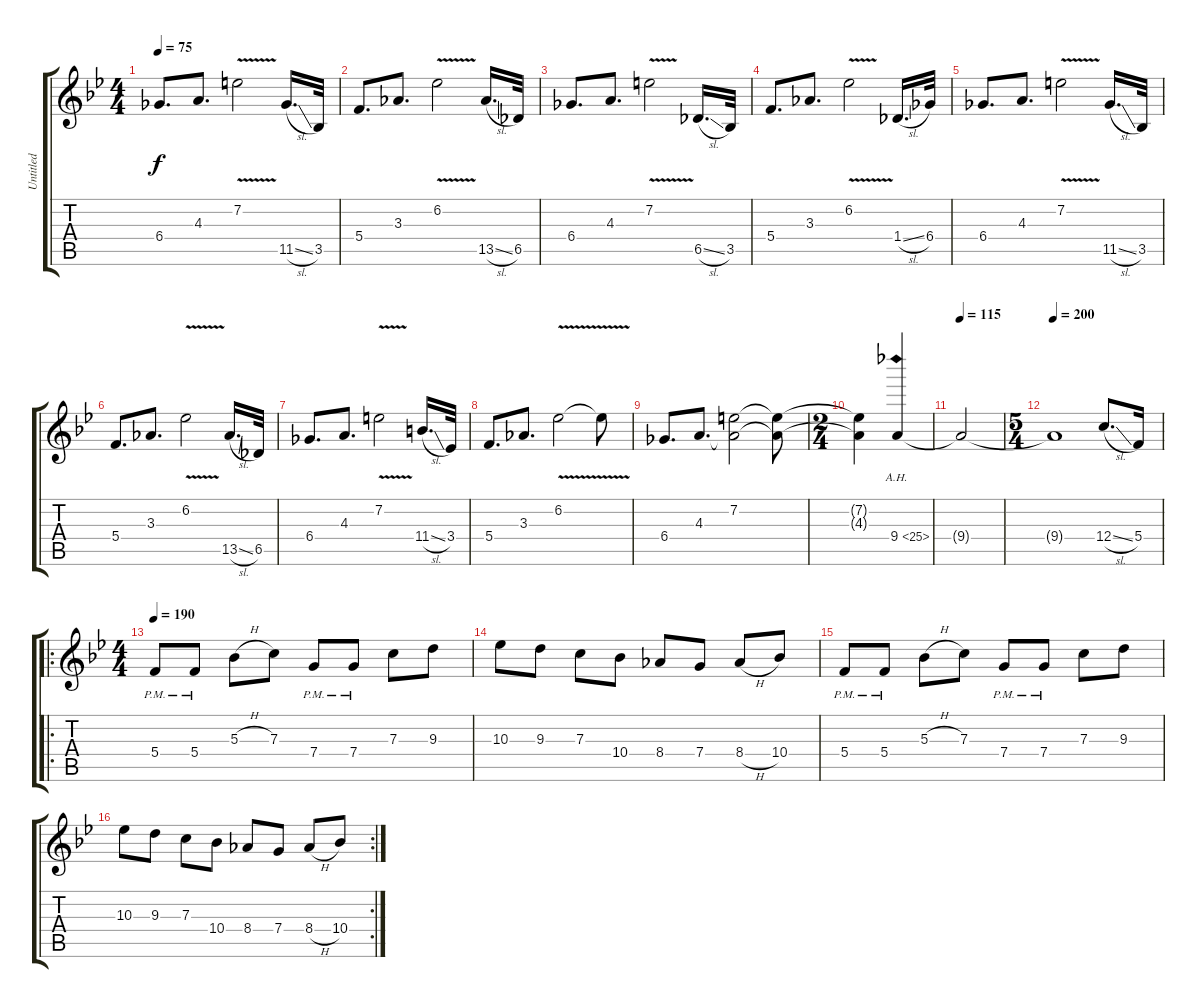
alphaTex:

\track ("Untitled" "Untitled") {instrument distortionguitar}
\staff {score tabs}
\tuning (D4 A3 F3 C3 G2 C2) {hide}
\ts (4 4)
\tempo 75
\clef g2
\ks bb
6.4.8{d dy f} 4.3.8{d} 7.2{v}.2 11.5{sl}.16{d} 3.5.32 |
5.4.8{d} 3.3.8{d} 6.2{v}.2 13.5{sl}.16{d} 6.5.32 |
6.4.8{d} 4.3.8{d} 7.2{v}.2 6.5{sl}.16{d} 3.5.32 |
5.4.8{d} 3.3.8{d} 6.2{v}.2 1.4{sl}.16{d} 6.4.32 |
6.4.8{d} 4.3.8{d} 7.2{v}.2 11.5{sl}.16{d} 3.5.32 |
5.4.8{d} 3.3.8{d} 6.2{v}.2 13.5{sl}.16{d} 6.5.32 |
6.4.8{d} 4.3.8{d} 7.2{v}.2 11.4{sl}.16{d} 3.4.32 |
5.4.8{d} 3.3.8{d} 6.2{v}.2 6.2{v t}.8 |
6.4.8{d} 4.3.8{d} (7.2 4.3{t}).2 (7.2{t} 4.3{t}).8 |
\ts (2 4)
(7.2{t} 4.3{t}).4 9.4{ah 16}.4 |
\tempo 115
9.4{t}.2 |
\ts (5 4)
\tempo 200
9.4{t}.1 12.4{sl}.8{d} 5.4.16 |
\ro
\ts (4 4)
\tempo 190
5.4{pm}.8 5.4{pm}.8 5.3{h}.8 7.3.8 7.4{pm}.8 7.4{pm}.8 7.3.8 9.3.8 |
10.3.8 9.3.8 7.3.8 10.4.8 8.4.8 7.4.8 8.4{h}.8 10.4.8 |
5.4{pm}.8 5.4{pm}.8 5.3{h}.8 7.3.8 7.4{pm}.8 7.4{pm}.8 7.3.8 9.3.8 |
\rc 2
10.3.8 9.3.8 7.3.8 10.4.8 8.4.8 7.4.8 8.4{h}.8 10.4.8
